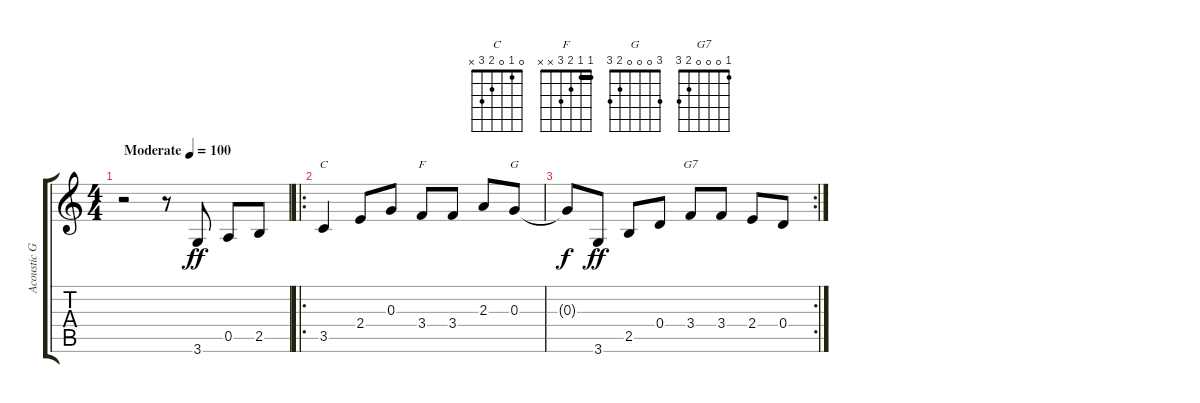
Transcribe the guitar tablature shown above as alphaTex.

\track ("Acoustic Guitar (nylon)" "Acoustic G") {instrument acousticguitarnylon}
\staff {score tabs}
\tuning (E4 B3 G3 D3 A2 E2) {hide}
\chord ("C" 0 1 0 2 3 x)
\chord ("F" 1 1 2 3 x x) {barre 1}
\chord ("G" 3 0 0 0 2 3)
\chord ("G7" 1 0 0 0 2 3)
\ts (4 4)
\tempo (100 "Moderate")
\clef g2
\ks c
r.2{dy ff instrument acousticguitarnylon} r.8 3.6.8 0.5.8 2.5.8 |
\ro
3.5.4{ch "C"} 2.4.8 0.3.8 3.4.8{ch "F"} 3.4.8 2.3.8 0.3.8{ch "G"} |
\rc 2
0.3{t}.8{dy f} 3.6.8{dy ff} 2.5.8 0.4.8 3.4.8{ch "G7"} 3.4.8 2.4.8 0.4.8
